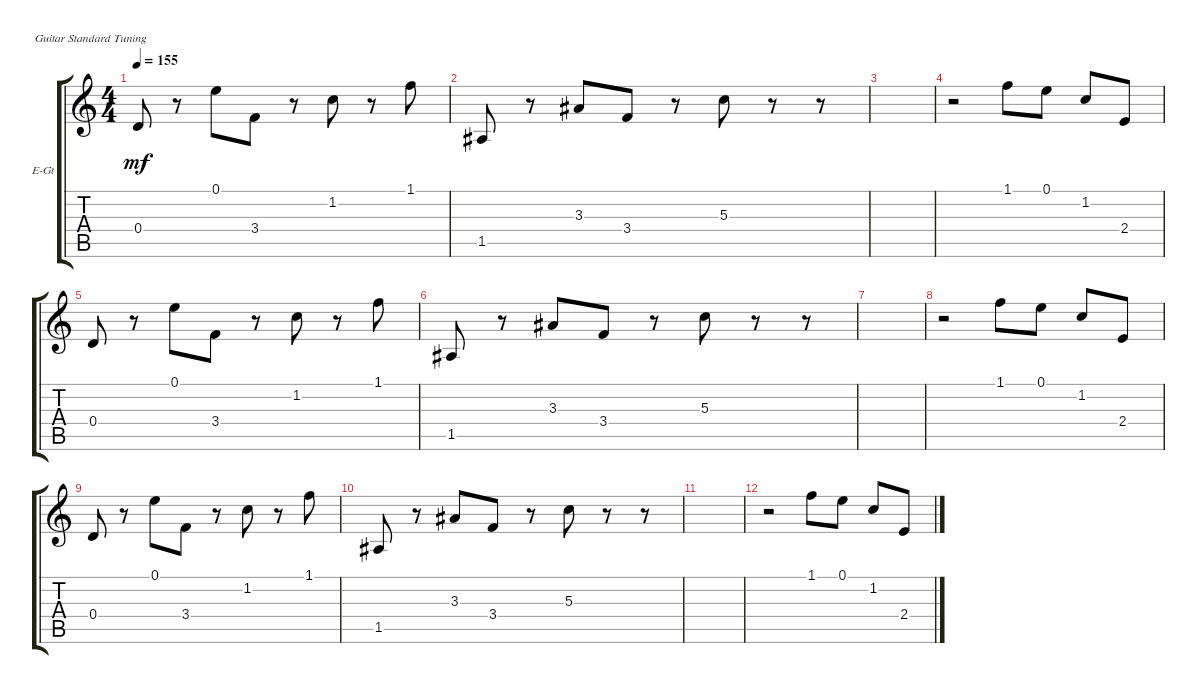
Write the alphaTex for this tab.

\defaultSystemsLayout 4
\bracketExtendMode groupsimilarinstruments
\firstSystemTrackNameOrientation horizontal
\otherSystemsTrackNameOrientation horizontal
\track ("Electric Guitar" "E-Gt") {instrument electricguitarclean}
\staff {score tabs}
\tuning (E4 B3 G3 D3 A2 E2)
\ts (4 4)
\tempo 155
\clef g2
\ks c
0.4.8{dy mf} r.8 0.1.8 3.4.8 r.8 1.2.8 r.8 1.1.8 |
1.5.8 r.8 3.3.8 3.4.8 r.8 5.3.8 r.8 r.8 |
|
r.2 1.1.8 0.1.8 1.2.8 2.4.8 |
0.4.8 r.8 0.1.8 3.4.8 r.8 1.2.8 r.8 1.1.8 |
1.5.8 r.8 3.3.8 3.4.8 r.8 5.3.8 r.8 r.8 |
|
r.2 1.1.8 0.1.8 1.2.8 2.4.8 |
0.4.8 r.8 0.1.8 3.4.8 r.8 1.2.8 r.8 1.1.8 |
1.5.8 r.8 3.3.8 3.4.8 r.8 5.3.8 r.8 r.8 |
|
r.2 1.1.8 0.1.8 1.2.8 2.4.8
